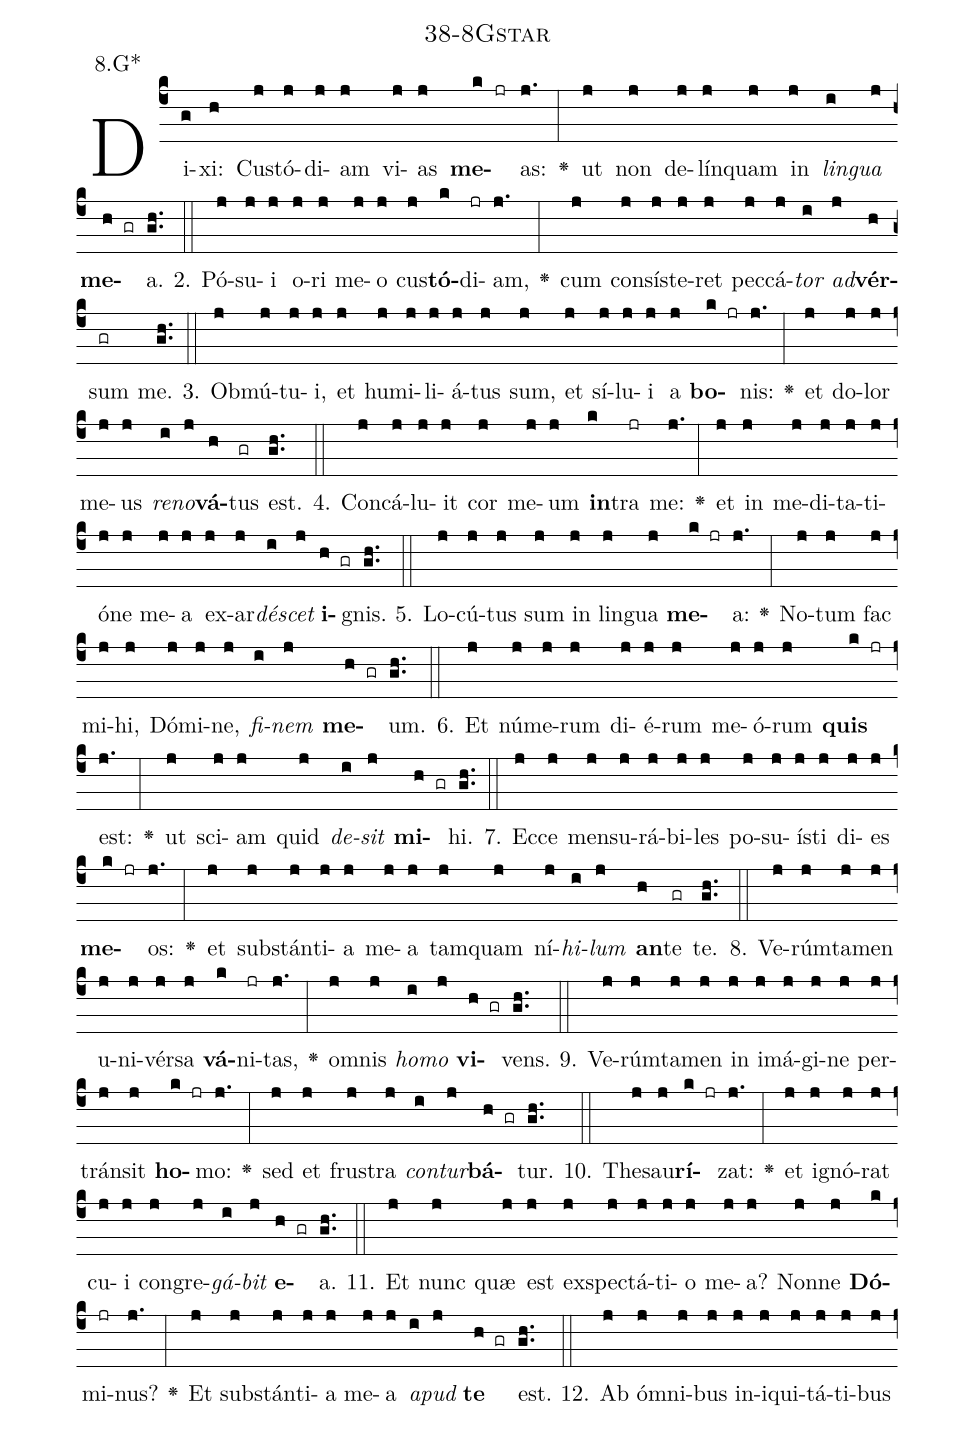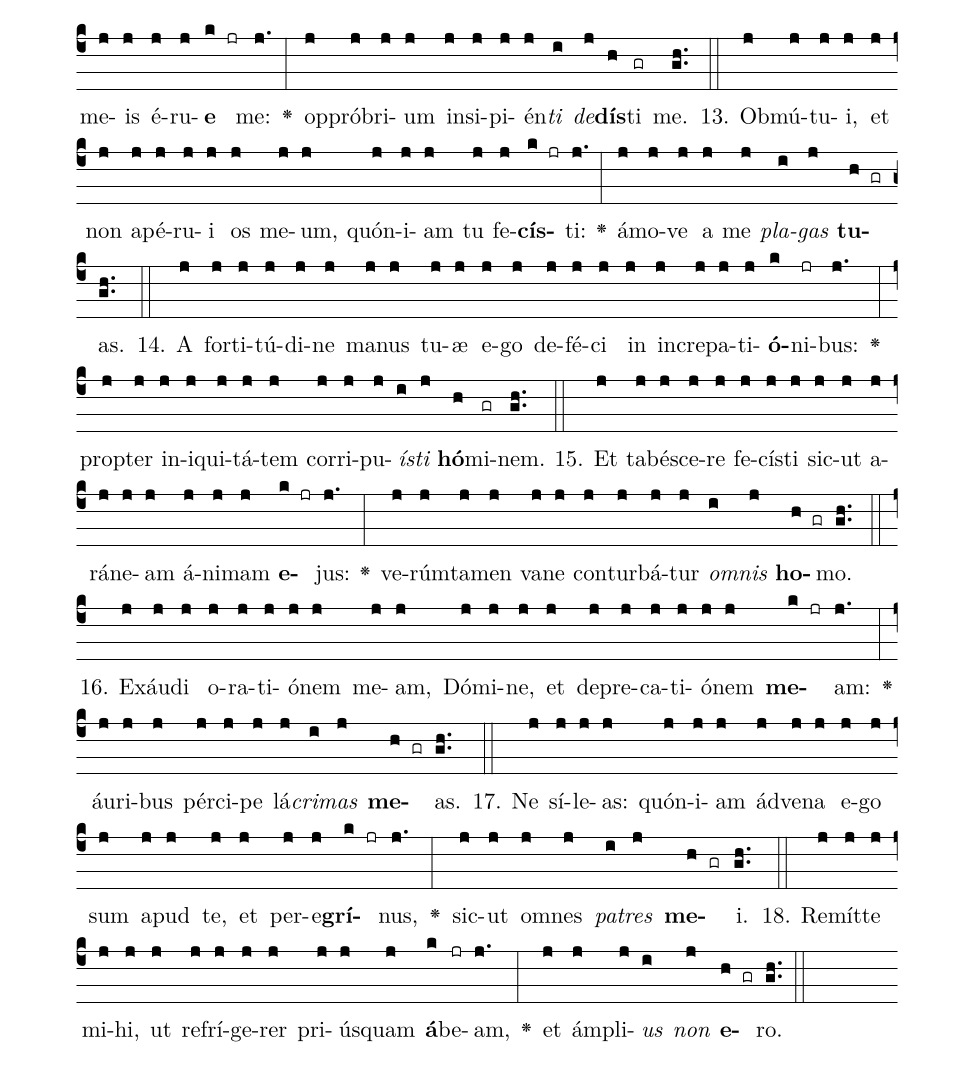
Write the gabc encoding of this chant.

name: 38-8Gstar;
annotation: 8.G*;
%%
(c4)Di(g)xi:(h) Cus(j)tó(j)di(j)am(j) vi(j)as(j) <b>me</b>(k jr)as:(j.) <v>\greheightstar</v>(:) ut(j) non(j) de(j)lín(j)quam(j) in(j) <i>lin</i>(i)<i>gua</i>(j) <b>me</b>(h gr)a.(gh..) (::)
2. Pó(j)su(j)i(j) o(j)ri(j) me(j)o(j) cus(j)<b>tó</b>(k)di(jr)am,(j.) <v>\greheightstar</v>(:) cum(j) con(j)sís(j)te(j)ret(j) pec(j)cá(j)<i>tor</i>(i) <i>ad</i>(j)<b>vér</b>(h)sum(gr) me.(gh..) (::)
3. Ob(j)mú(j)tu(j)i,(j) et(j) hu(j)mi(j)li(j)á(j)tus(j) sum,(j) et(j) sí(j)lu(j)i(j) a(j) <b>bo</b>(k jr)nis:(j.) <v>\greheightstar</v>(:) et(j) do(j)lor(j) me(j)us(j) <i>re</i>(i)<i>no</i>(j)<b>vá</b>(h)tus(gr) est.(gh..) (::)
4. Con(j)cá(j)lu(j)it(j) cor(j) me(j)um(j) <b>in</b>(k)tra(jr) me:(j.) <v>\greheightstar</v>(:) et(j) in(j) me(j)di(j)ta(j)ti(j)ó(j)ne(j) me(j)a(j) ex(j)ar(j)<i>dé</i>(i)<i>scet</i>(j) <b>i</b>(h gr)gnis.(gh..) (::)
5. Lo(j)cú(j)tus(j) sum(j) in(j) lin(j)gua(j) <b>me</b>(k jr)a:(j.) <v>\greheightstar</v>(:) No(j)tum(j) fac(j) mi(j)hi,(j) Dó(j)mi(j)ne,(j) <i>fi</i>(i)<i>nem</i>(j) <b>me</b>(h gr)um.(gh..) (::)
6. Et(j) nú(j)me(j)rum(j) di(j)é(j)rum(j) me(j)ó(j)rum(j) <b>quis</b>(k jr) est:(j.) <v>\greheightstar</v>(:) ut(j) sci(j)am(j) quid(j) <i>de</i>(i)<i>sit</i>(j) <b>mi</b>(h gr)hi.(gh..) (::)
7. Ec(j)ce(j) men(j)su(j)rá(j)bi(j)les(j) po(j)su(j)ís(j)ti(j) di(j)es(j) <b>me</b>(k jr)os:(j.) <v>\greheightstar</v>(:) et(j) sub(j)stán(j)ti(j)a(j) me(j)a(j) tam(j)quam(j) ní(j)<i>hi</i>(i)<i>lum</i>(j) <b>an</b>(h)te(gr) te.(gh..) (::)
8. Ve(j)rúm(j)ta(j)men(j) u(j)ni(j)vér(j)sa(j) <b>vá</b>(k)ni(jr)tas,(j.) <v>\greheightstar</v>(:) om(j)nis(j) <i>ho</i>(i)<i>mo</i>(j) <b>vi</b>(h gr)vens.(gh..) (::)
9. Ve(j)rúm(j)ta(j)men(j) in(j) i(j)má(j)gi(j)ne(j) per(j)tráns(j)it(j) <b>ho</b>(k jr)mo:(j.) <v>\greheightstar</v>(:) sed(j) et(j) frus(j)tra(j) <i>con</i>(i)<i>tur</i>(j)<b>bá</b>(h gr)tur.(gh..) (::)
10. The(j)sau(j)<b>rí</b>(k jr)zat:(j.) <v>\greheightstar</v>(:) et(j) i(j)gnó(j)rat(j) cu(j)i(j) con(j)gre(j)<i>gá</i>(i)<i>bit</i>(j) <b>e</b>(h gr)a.(gh..) (::)
11. Et(j) nunc(j) quæ(j) est(j) ex(j)spec(j)tá(j)ti(j)o(j) me(j)a?(j) Non(j)ne(j) <b>Dó</b>(k)mi(jr)nus?(j.) <v>\greheightstar</v>(:) Et(j) sub(j)stán(j)ti(j)a(j) me(j)a(j) <i>a</i>(i)<i>pud</i>(j) <b>te</b>(h gr) est.(gh..) (::)
12. Ab(j) óm(j)ni(j)bus(j) in(j)i(j)qui(j)tá(j)ti(j)bus(j) me(j)is(j) é(j)ru(j)<b>e</b>(k jr) me:(j.) <v>\greheightstar</v>(:) op(j)pró(j)bri(j)um(j) in(j)si(j)pi(j)én(j)<i>ti</i>(i) <i>de</i>(j)<b>dís</b>(h)ti(gr) me.(gh..) (::)
13. Ob(j)mú(j)tu(j)i,(j) et(j) non(j) a(j)pé(j)ru(j)i(j) os(j) me(j)um,(j) quón(j)i(j)am(j) tu(j) fe(j)<b>cís</b>(k jr)ti:(j.) <v>\greheightstar</v>(:) á(j)mo(j)ve(j) a(j) me(j) <i>pla</i>(i)<i>gas</i>(j) <b>tu</b>(h gr)as.(gh..) (::)
14. A(j) for(j)ti(j)tú(j)di(j)ne(j) ma(j)nus(j) tu(j)æ(j) e(j)go(j) de(j)fé(j)ci(j) in(j) in(j)cre(j)pa(j)ti(j)<b>ó</b>(k)ni(jr)bus:(j.) <v>\greheightstar</v>(:) prop(j)ter(j) in(j)i(j)qui(j)tá(j)tem(j) cor(j)ri(j)pu(j)<i>ís</i>(i)<i>ti</i>(j) <b>hó</b>(h)mi(gr)nem.(gh..) (::)
15. Et(j) ta(j)bé(j)sce(j)re(j) fe(j)cís(j)ti(j) sic(j)ut(j) a(j)rá(j)ne(j)am(j) á(j)ni(j)mam(j) <b>e</b>(k jr)jus:(j.) <v>\greheightstar</v>(:) ve(j)rúm(j)ta(j)men(j) va(j)ne(j) con(j)tur(j)bá(j)tur(j) <i>om</i>(i)<i>nis</i>(j) <b>ho</b>(h gr)mo.(gh..) (::)
16. Ex(j)áu(j)di(j) o(j)ra(j)ti(j)ó(j)nem(j) me(j)am,(j) Dó(j)mi(j)ne,(j) et(j) de(j)pre(j)ca(j)ti(j)ó(j)nem(j) <b>me</b>(k jr)am:(j.) <v>\greheightstar</v>(:) áu(j)ri(j)bus(j) pér(j)ci(j)pe(j) lá(j)<i>cri</i>(i)<i>mas</i>(j) <b>me</b>(h gr)as.(gh..) (::)
17. Ne(j) sí(j)le(j)as:(j) quón(j)i(j)am(j) ád(j)ve(j)na(j) e(j)go(j) sum(j) a(j)pud(j) te,(j) et(j) per(j)e(j)<b>grí</b>(k jr)nus,(j.) <v>\greheightstar</v>(:) sic(j)ut(j) om(j)nes(j) <i>pa</i>(i)<i>tres</i>(j) <b>me</b>(h gr)i.(gh..) (::)
18. Re(j)mít(j)te(j) mi(j)hi,(j) ut(j) re(j)frí(j)ge(j)rer(j) pri(j)ús(j)quam(j) <b>á</b>(k)be(jr)am,(j.) <v>\greheightstar</v>(:) et(j) ám(j)pli(j)<i>us</i>(i) <i>non</i>(j) <b>e</b>(h gr)ro.(gh..) (::)
